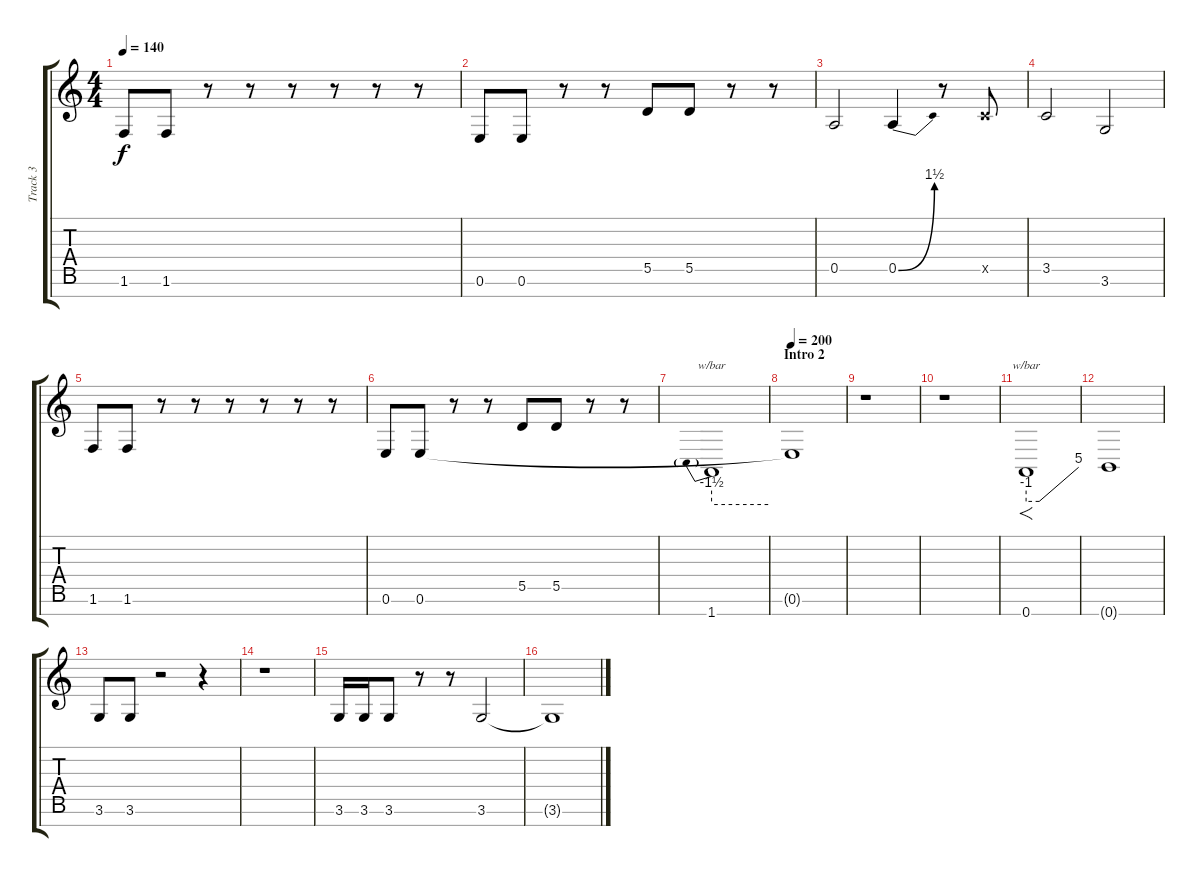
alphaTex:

\track ("Track 3" "Track 3") {instrument electricbassfinger}
\staff {score tabs}
\tuning (E4 B3 G3 D3 A2 E2 B1) {hide}
\ts (4 4)
\tempo 140
\clef g2
\ks c
1.6.8{dy f} 1.6.8 r.8 r.8 r.8 r.8 r.8 r.8 |
0.6.8 0.6.8 r.8 r.8 5.5.8 5.5.8 r.8 r.8 |
0.5.2 0.5{be (bend 0 0 60 6)}.4 r.8 3.5{x}.8 |
3.5.2 3.6.2 |
1.6.8 1.6.8 r.8 r.8 r.8 r.8 r.8 r.8 |
0.6.8 0.6.8 r.8 r.8 5.5.8 5.5.8 r.8 r.8 |
1.7.1{tbe (predive default 0 -6 60 -6)} |
\section ("" "Intro 2")
\tempo 200
0.6{t}.1 |
r.1 |
r.1 |
0.7.1{f tbe (custom default 0 -4 15 -4 60 20)} |
0.7{t}.1 |
3.6.8 3.6.8 r.2 r.4 |
r.1 |
3.6.16 3.6.16 3.6.8 r.8 r.8 3.6.2 |
3.6{t}.1
